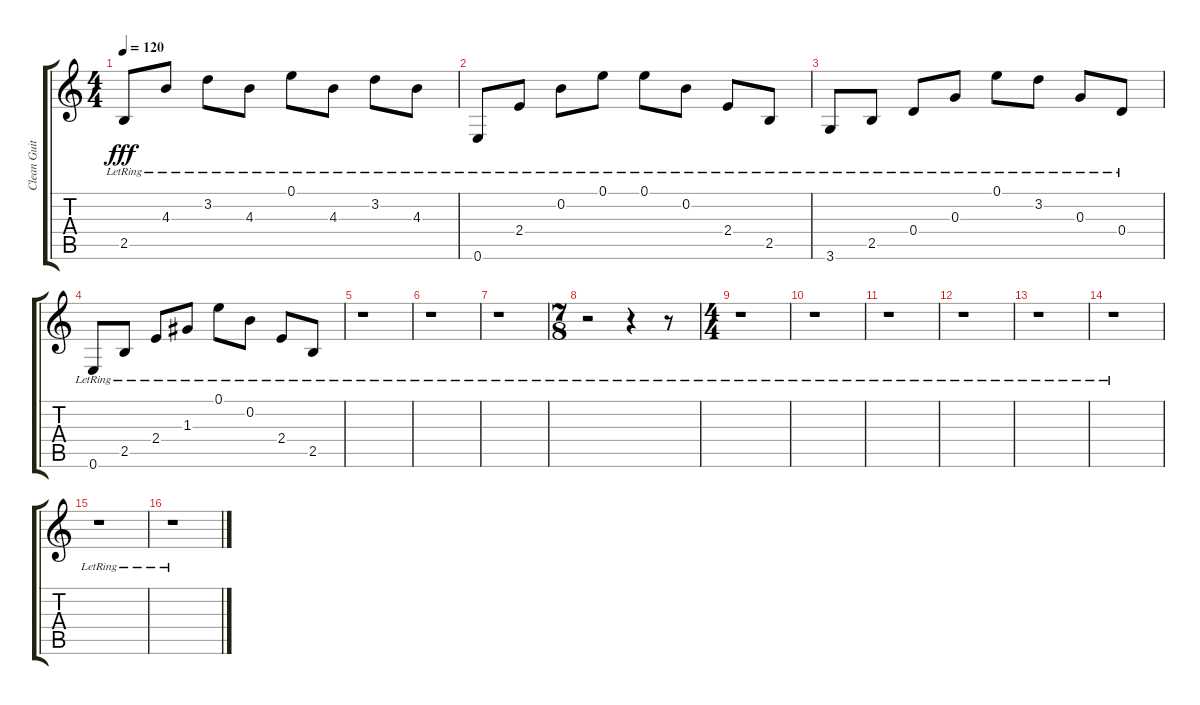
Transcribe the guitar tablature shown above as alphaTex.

\track ("Clean Guitar" "Clean Guit") {instrument acousticguitarnylon}
\staff {score tabs}
\tuning (E4 B3 G3 D3 A2 E2) {hide}
\ts (4 4)
\tempo 120
\clef g2
\ks c
2.5{lr}.8{dy fff} 4.3{lr}.8 3.2{lr}.8 4.3{lr}.8 0.1{lr}.8 4.3{lr}.8 3.2{lr}.8 4.3{lr}.8 |
0.6{lr}.8 2.4{lr}.8 0.2{lr}.8 0.1{lr}.8 0.1{lr}.8 0.2{lr}.8 2.4{lr}.8 2.5{lr}.8 |
3.6{lr}.8 2.5{lr}.8 0.4{lr}.8 0.3{lr}.8 0.1{lr}.8 3.2{lr}.8 0.3{lr}.8 0.4{lr}.8 |
0.6{lr}.8 2.5{lr}.8 2.4{lr}.8 1.3{lr}.8 0.1{lr}.8 0.2{lr}.8 2.4{lr}.8 2.5{lr}.8 |
r.1 |
r.1 |
r.1 |
\ts (7 8)
r.2 r.4 r.8 |
\ts (4 4)
r.1 |
r.1 |
r.1 |
r.1 |
r.1 |
r.1 |
r.1 |
r.1
